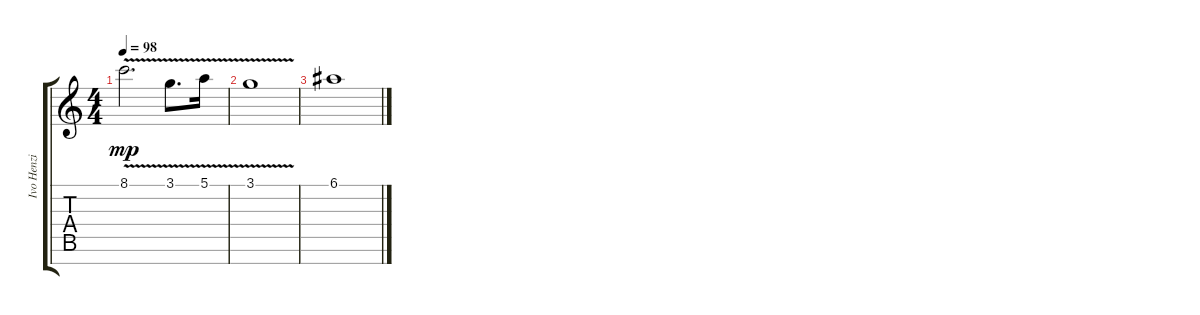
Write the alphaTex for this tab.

\track ("Ivo Henzi" "Ivo Henzi") {instrument overdrivenguitar}
\staff {score tabs}
\tuning (E4 B3 G3 D3 A2 E2 B1) {hide}
\ts (4 4)
\tempo 98
\clef g2
\ks c
8.1{v}.2{d dy mp} 3.1{v}.8{d} 5.1{v}.16 |
3.1{v}.1 |
6.1.1
